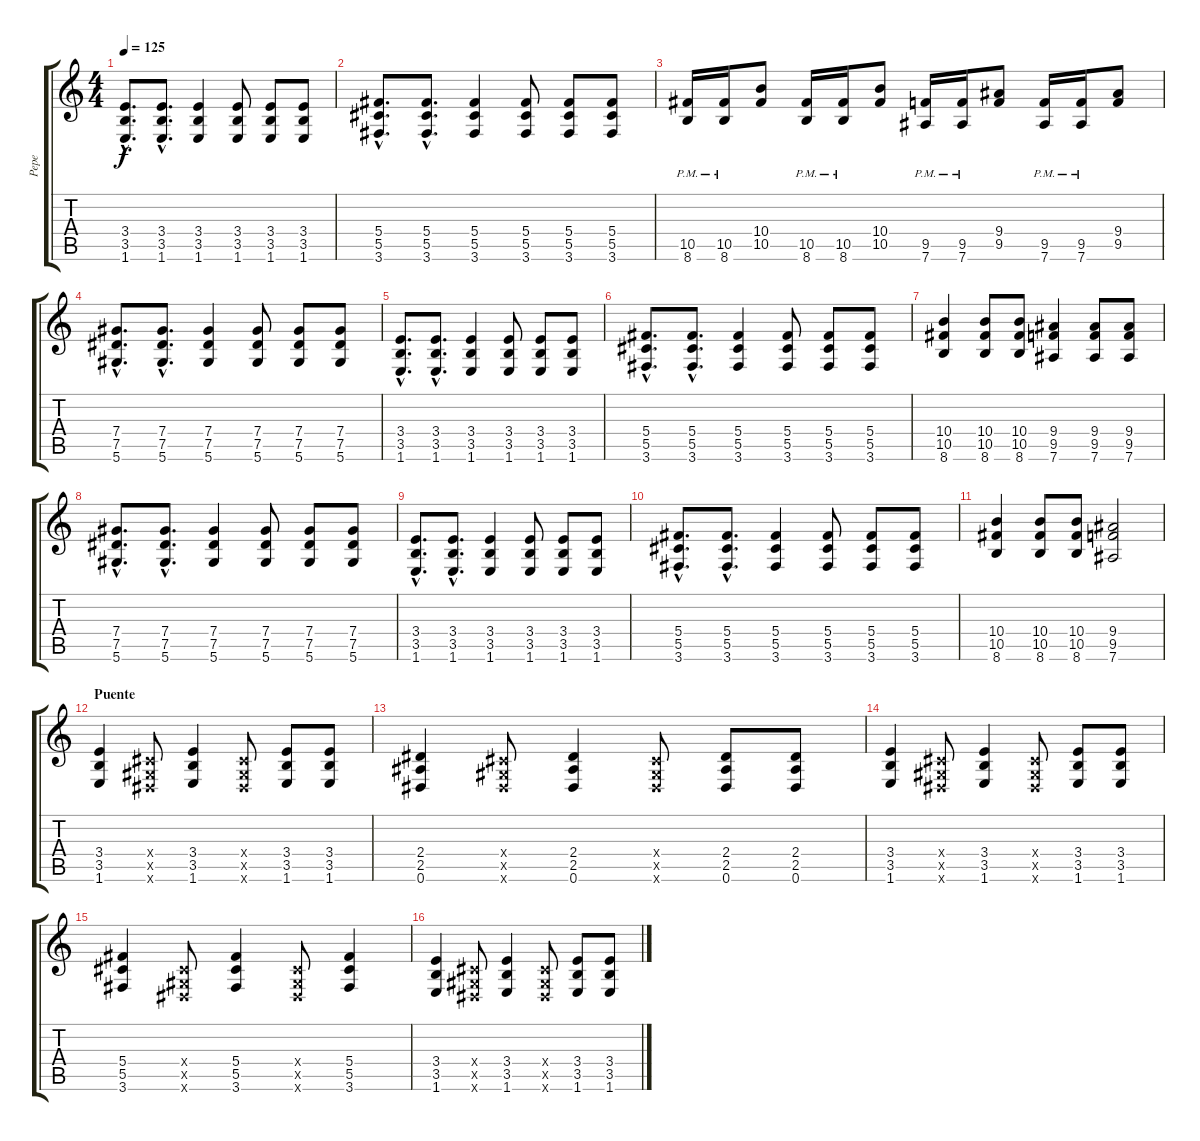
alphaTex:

\track ("Pepe" "Pepe") {instrument distortionguitar}
\staff {score tabs}
\tuning (Eb4 Bb3 Gb3 Db3 Ab2 Eb2) {hide}
\ts (4 4)
\tempo 125
\clef g2
\ks c
(3.4{hac} 3.5{hac} 1.6{hac}).8{d dy f} (3.4{hac} 3.5{hac} 1.6{hac}).8{d} (3.4 3.5 1.6).4 (3.4 3.5 1.6).8 (3.4 3.5 1.6).8 (3.4 3.5 1.6).8 |
(5.4{hac} 5.5{hac} 3.6{hac}).8{d} (5.4{hac} 5.5{hac} 3.6{hac}).8{d} (5.4 5.5 3.6).4 (5.4 5.5 3.6).8 (5.4 5.5 3.6).8 (5.4 5.5 3.6).8 |
(10.5{pm} 8.6{pm}).16 (10.5{pm} 8.6{pm}).16 (10.4 10.5).8 (10.5{pm} 8.6{pm}).16 (10.5{pm} 8.6).16 (10.4 10.5).8 (9.5{pm} 7.6{pm}).16 (9.5{pm} 7.6{pm}).16 (9.4 9.5).8 (9.5{pm} 7.6{pm}).16 (9.5{pm} 7.6{pm}).16 (9.4 9.5).8 |
(7.4{hac} 7.5{hac} 5.6{hac}).8{d} (7.4{hac} 7.5{hac} 5.6{hac}).8{d} (7.4 7.5 5.6).4 (7.4 7.5 5.6).8 (7.4 7.5 5.6).8 (7.4 7.5 5.6).8 |
(3.4{hac} 3.5{hac} 1.6{hac}).8{d} (3.4{hac} 3.5{hac} 1.6{hac}).8{d} (3.4 3.5 1.6).4 (3.4 3.5 1.6).8 (3.4 3.5 1.6).8 (3.4 3.5 1.6).8 |
(5.4{hac} 5.5{hac} 3.6{hac}).8{d} (5.4{hac} 5.5{hac} 3.6{hac}).8{d} (5.4 5.5 3.6).4 (5.4 5.5 3.6).8 (5.4 5.5 3.6).8 (5.4 5.5 3.6).8 |
(10.4 10.5 8.6).4 (10.4 10.5 8.6).8 (10.4 10.5 8.6).8 (9.4 9.5 7.6).4 (9.4 9.5 7.6).8 (9.4 9.5 7.6).8 |
(7.4{hac} 7.5{hac} 5.6{hac}).8{d} (7.4{hac} 7.5{hac} 5.6{hac}).8{d} (7.4 7.5 5.6).4 (7.4 7.5 5.6).8 (7.4 7.5 5.6).8 (7.4 7.5 5.6).8 |
(3.4{hac} 3.5{hac} 1.6{hac}).8{d} (3.4{hac} 3.5{hac} 1.6{hac}).8{d} (3.4 3.5 1.6).4 (3.4 3.5 1.6).8 (3.4 3.5 1.6).8 (3.4 3.5 1.6).8 |
(5.4{hac} 5.5{hac} 3.6{hac}).8{d} (5.4{hac} 5.5{hac} 3.6{hac}).8{d} (5.4 5.5 3.6).4 (5.4 5.5 3.6).8 (5.4 5.5 3.6).8 (5.4 5.5 3.6).8 |
(10.4 10.5 8.6).4 (10.4 10.5 8.6).8 (10.4 10.5 8.6).8 (9.4 9.5 7.6).2 |
\section ("" "Puente")
(3.4 3.5 1.6).4 (0.4{x} 0.5{x} 0.6{x}).8 (3.4 3.5 1.6).4 (0.4{x} 0.5{x} 0.6{x}).8 (3.4 3.5 1.6).8 (3.4 3.5 1.6).8 |
(2.4 2.5 0.6).4 (0.4{x} 0.5{x} 0.6{x}).8 (2.4 2.5 0.6).4 (0.4{x} 0.5{x} 0.6{x}).8 (2.4 2.5 0.6).8 (2.4 2.5 0.6).8 |
(3.4 3.5 1.6).4 (0.4{x} 0.5{x} 0.6{x}).8 (3.4 3.5 1.6).4 (0.4{x} 0.5{x} 0.6{x}).8 (3.4 3.5 1.6).8 (3.4 3.5 1.6).8 |
(5.4 5.5 3.6).4 (0.4{x} 0.5{x} 0.6{x}).8 (5.4 5.5 3.6).4 (0.4{x} 0.5{x} 0.6{x}).8 (5.4 5.5 3.6).4 |
(3.4 3.5 1.6).4 (0.4{x} 0.5{x} 0.6{x}).8 (3.4 3.5 1.6).4 (0.4{x} 0.5{x} 0.6{x}).8 (3.4 3.5 1.6).8 (3.4 3.5 1.6).8
